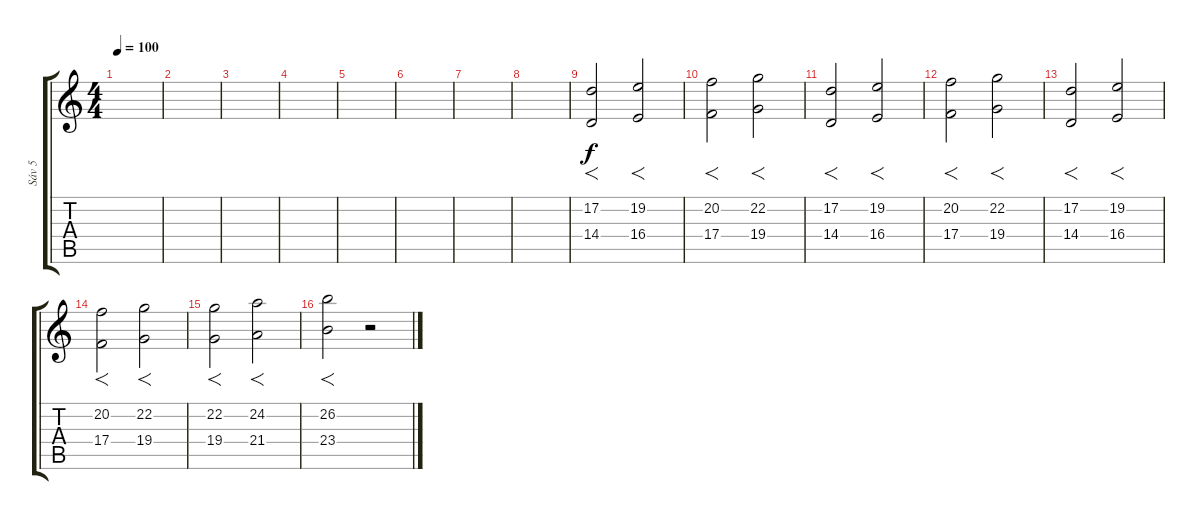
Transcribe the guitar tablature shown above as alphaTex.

\track ("Sáv 5" "Sáv 5") {instrument choiraahs}
\staff {score tabs}
\tuning (D4 A3 F3 C3 G2 D2) {hide}
\ts (4 4)
\tempo 100
\clef g2
\ks c
|
|
|
|
|
|
|
|
(17.2 14.4).2{f} (19.2 16.4).2{f} |
(20.2 17.4).2{f} (22.2 19.4).2{f} |
(17.2 14.4).2{f} (19.2 16.4).2{f} |
(20.2 17.4).2{f} (22.2 19.4).2{f} |
(17.2 14.4).2{f} (19.2 16.4).2{f} |
(20.2 17.4).2{f} (22.2 19.4).2{f} |
(22.2 19.4).2{f} (24.2 21.4).2{f} |
(26.2 23.4).2{f} r.2
